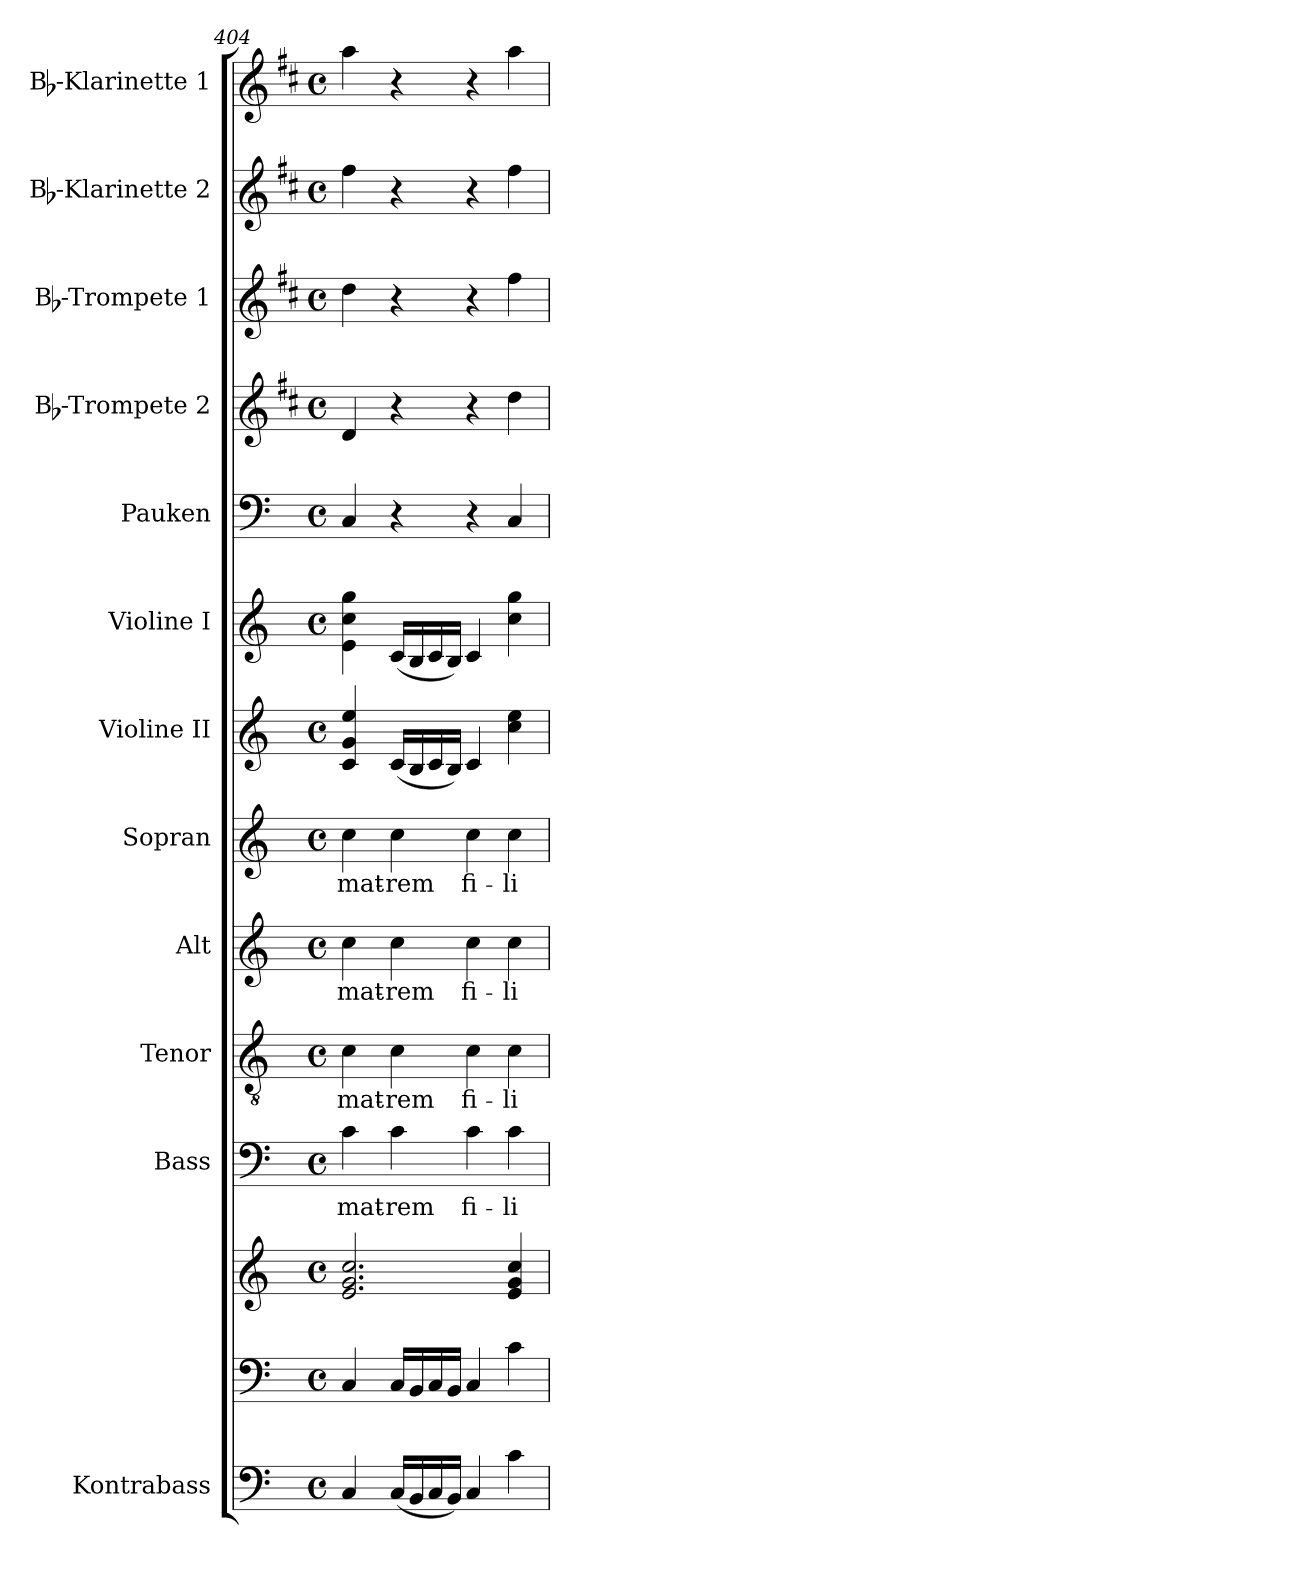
**kern	**kern	**kern	**kern	**text	**kern	**text	**kern	**text	**kern	**text	**kern	**kern	**kern	**kern	**kern	**kern	**kern
*part13	*part12	*part12	*part11	*part11	*part10	*part10	*part9	*part9	*part8	*part8	*part7	*part6	*part5	*part4	*part3	*part2	*part1
*staff14	*staff13	*staff12	*staff11	*staff11	*staff10	*staff10	*staff9	*staff9	*staff8	*staff8	*staff7	*staff6	*staff5	*staff4	*staff3	*staff2	*staff1
*I"Kontrabass	*	*	*I"Bass	*	*I"Tenor	*	*I"Alt	*	*I"Sopran	*	*I"Violine II	*I"Violine I	*I"Pauken	*I"Bb-Trompete 2	*I"Bb-Trompete 1	*I"Bb-Klarinette 2	*I"Bb-Klarinette 1
*I'Kb.	*	*	*I'B.	*	*I'T.	*	*I'A.	*	*I'S.	*	*I'Vl. II	*I'Vl. I	*I'Pk.	*I'Bb Trp. 2	*I'Bb Trp. 1	*I'Bb Kl. 2	*I'Bb Kl. 1
*clefF4	*clefF4	*clefG2	*clefF4	*	*clefGv2	*	*clefG2	*	*clefG2	*	*clefG2	*clefG2	*clefF4	*clefG2	*clefG2	*clefG2	*clefG2
*ITrd7c12	*	*	*	*	*	*	*	*	*	*	*	*	*	*ITrd1c2	*ITrd1c2	*ITrd1c2	*ITrd1c2
*k[]	*k[]	*k[]	*k[]	*	*k[]	*	*k[]	*	*k[]	*	*k[]	*k[]	*k[]	*k[]	*k[]	*k[]	*k[]
*C:	*C:	*C:	*C:	*	*C:	*	*C:	*	*C:	*	*C:	*C:	*C:	*C:	*C:	*C:	*C:
*M4/4	*M4/4	*M4/4	*M4/4	*	*M4/4	*	*M4/4	*	*M4/4	*	*M4/4	*M4/4	*M4/4	*M4/4	*M4/4	*M4/4	*M4/4
*met(c)	*met(c)	*met(c)	*met(c)	*	*met(c)	*	*met(c)	*	*met(c)	*	*met(c)	*met(c)	*met(c)	*met(c)	*met(c)	*met(c)	*met(c)
=404	=404	=404	=404	=404	=404	=404	=404	=404	=404	=404	=404	=404	=404	=404	=404	=404	=404
!	!	!	!	!LO:LY:b	!	!LO:LY:b	!	!LO:LY:b	!	!LO:LY:b	!	!	!	!	!	!	!
4CC/	4C/	2.e/ 2.g/ 2.cc/	4c\	mat-	4c\	mat-	4cc\	mat-	4cc\	mat-	4c/ 4g/ 4ee/	4e\ 4cc\ 4gg\	4C/	4c/	4cc\	4ee\	4gg\
!	!	!	!	!LO:LY:b	!	!LO:LY:b	!	!LO:LY:b	!	!LO:LY:b	!	!	!	!	!	!	!
(<16CC/LL	16C/LL	.	4c\	-rem	4c\	-rem	4cc\	-rem	4cc\	-rem	(<16c/LL	(<16c/LL	4r	4r	4r	4r	4r
16BBB/	16BB/	.	.	.	.	.	.	.	.	.	16B/	16B/	.	.	.	.	.
16CC/	16C/	.	.	.	.	.	.	.	.	.	16c/	16c/	.	.	.	.	.
16BBB/JJ)	16BB/JJ	.	.	.	.	.	.	.	.	.	16B/JJ)	16B/JJ)	.	.	.	.	.
!	!	!	!	!LO:LY:b	!	!LO:LY:b	!	!LO:LY:b	!	!LO:LY:b	!	!	!	!	!	!	!
4CC/	4C/	.	4c\	fi-	4c\	fi-	4cc\	fi-	4cc\	fi-	4c/	4c/	4r	4r	4r	4r	4r
!	!	!	!	!LO:LY:b	!	!LO:LY:b	!	!LO:LY:b	!	!LO:LY:b	!	!	!	!	!	!	!
4C\	4c\	4e/ 4g/ 4cc/	4c\	-li-	4c\	-li-	4cc\	-li-	4cc\	-li-	4cc\ 4ee\	4cc\ 4gg\	4C/	4cc\	4ee\	4ee\	4gg\
=	=	=	=	=	=	=	=	=	=	=	=	=	=	=	=	=	=
*-	*-	*-	*-	*-	*-	*-	*-	*-	*-	*-	*-	*-	*-	*-	*-	*-	*-
